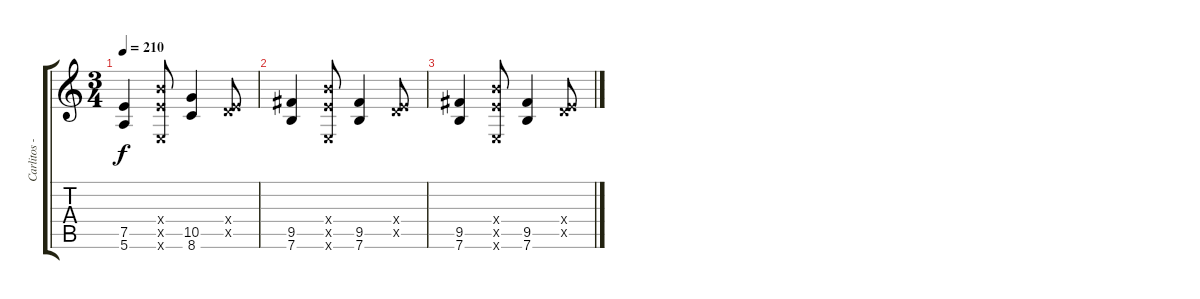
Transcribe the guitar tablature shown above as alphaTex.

\track ("Carlitos - Primera Guitarra" "Carlitos -") {instrument distortionguitar}
\staff {score tabs}
\tuning (E4 B3 G3 D3 A2 E2) {hide}
\ts (3 4)
\tempo 210
\clef g2
\ks c
(7.5 5.6).4{dy f} (9.4{x} 7.5{x} 0.6{x}).8 (10.5 8.6).4 (0.4{x} 7.5{x}).8 |
(9.5 7.6).4 (9.4{x} 7.5{x} 0.6{x}).8 (9.5 7.6).4 (0.4{x} 7.5{x}).8 |
(9.5 7.6).4 (9.4{x} 7.5{x} 0.6{x}).8 (9.5 7.6).4 (0.4{x} 7.5{x}).8
